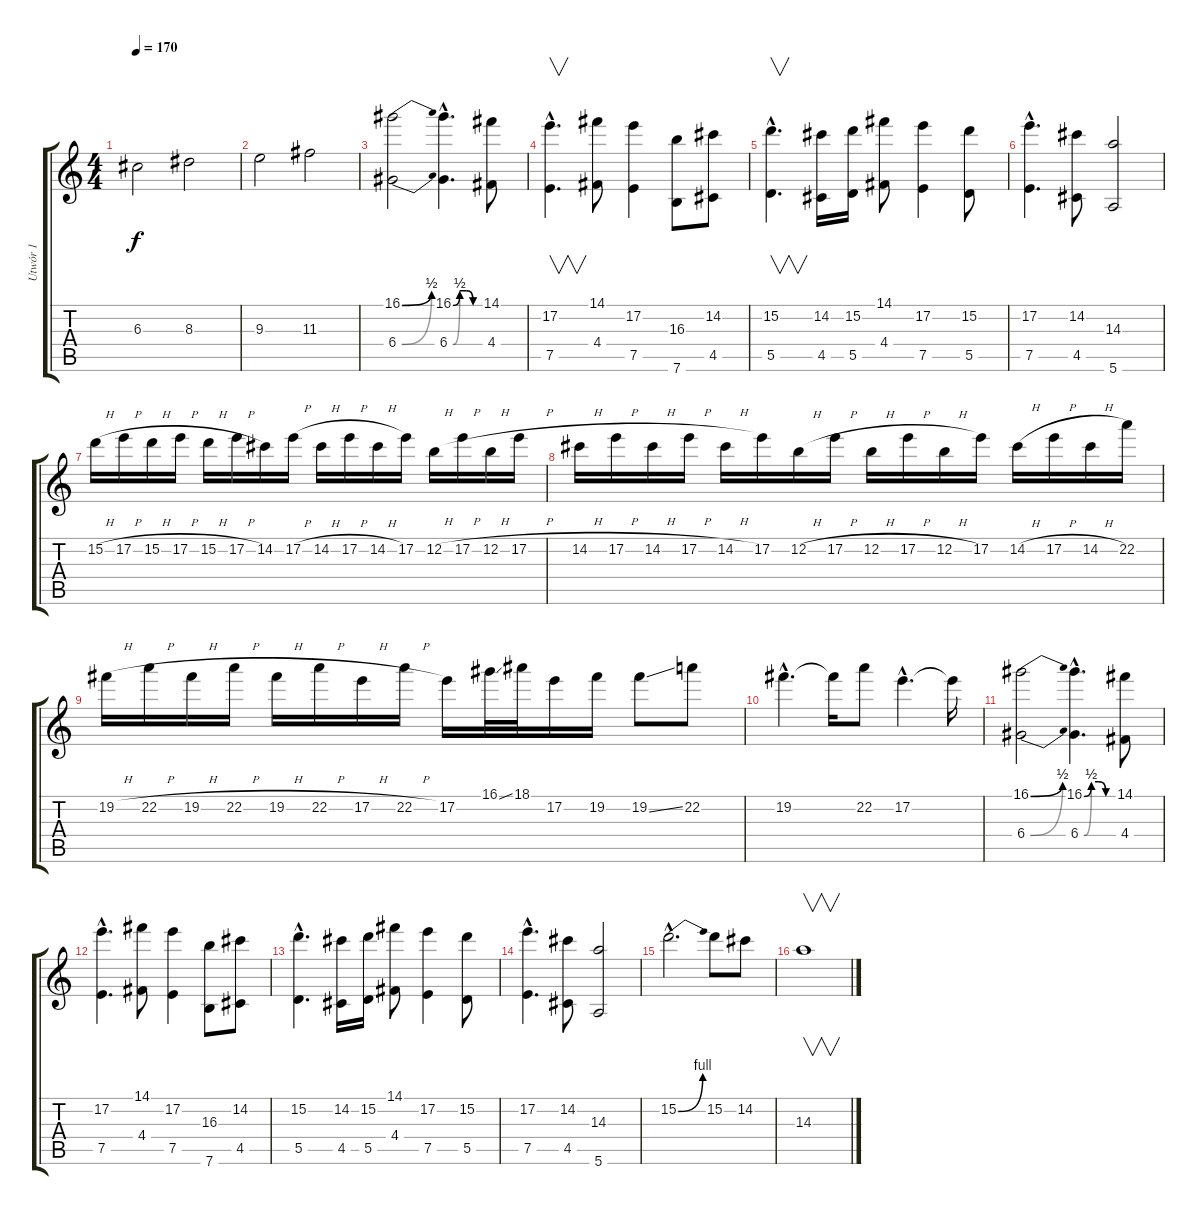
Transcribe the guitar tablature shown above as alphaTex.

\track ("Utwór 1" "Utwór 1") {instrument distortionguitar}
\staff {score tabs}
\tuning (E4 B3 G3 D3 A2 E2) {hide}
\ts (4 4)
\tempo 170
\clef g2
\ks c
6.3.2{dy f instrument distortionguitar} 8.3.2 |
9.3.2 11.3.2 |
(16.1{be (bend 0 0 60 2)} 6.4{be (bend 0 0 60 2)}).2 (16.1{be (custom 0 0 15 2 30 2 45 0 60 0) hac} 6.4{be (custom 0 0 15 2 30 2 45 0 60 0) hac}).4{d} (14.1 4.4).8 |
(17.2{hac} 7.5{hac}).4{v d} (14.1 4.4).8 (17.2 7.5).4 (16.3 7.6).8 (14.2 4.5).8 |
(15.2{hac} 5.5{hac}).4{v d} (14.2 4.5).16 (15.2 5.5).16 (14.1 4.4).8 (17.2 7.5).4 (15.2 5.5).8 |
(17.2{hac} 7.5{hac}).4{d} (14.2 4.5).8 (14.3 5.6).2 |
15.2{h}.16 17.2{h}.16 15.2{h}.16 17.2{h}.16 15.2{h}.16 17.2{h}.16 14.2.16 17.2{h}.16 14.2{h}.16 17.2{h}.16 14.2{h}.16 17.2.16 12.2{h}.16 17.2{h}.16 12.2{h}.16 17.2{h}.16 |
14.2{h}.16 17.2{h}.16 14.2{h}.16 17.2{h}.16 14.2{h}.16 17.2.16 12.2{h}.16 17.2{h}.16 12.2{h}.16 17.2{h}.16 12.2{h}.16 17.2.16 14.2{h}.16 17.2{h}.16 14.2{h}.16 22.2.16 |
19.2{h}.16 22.2{h}.16 19.2{h}.16 22.2{h}.16 19.2{h}.16 22.2{h}.16 17.2{h}.16 22.2{h}.16 17.2.16 16.1{ss}.32 18.1.32 17.2.16 19.2.16 19.2{ss}.8 22.2.8 |
19.2{hac}.4{d} 19.2{t}.16 22.2.8 17.2{hac}.4{d} 17.2{t}.16 |
(16.1{be (bend 0 0 60 2)} 6.4{be (bend 0 0 60 2)}).2 (16.1{be (custom 0 0 15 2 30 2 45 0 60 0) hac} 6.4{be (custom 0 0 15 2 30 2 45 0 60 0) hac}).4{d} (14.1 4.4).8 |
(17.2{hac} 7.5{hac}).4{d} (14.1 4.4).8 (17.2 7.5).4 (16.3 7.6).8 (14.2 4.5).8 |
(15.2{hac} 5.5{hac}).4{d} (14.2 4.5).16 (15.2 5.5).16 (14.1 4.4).8 (17.2 7.5).4 (15.2 5.5).8 |
(17.2{hac} 7.5{hac}).4{d} (14.2 4.5).8 (14.3 5.6).2 |
15.2{be (bend 0 0 60 4) hac}.2{d} 15.2.8 14.2.8 |
14.3.1{v}
